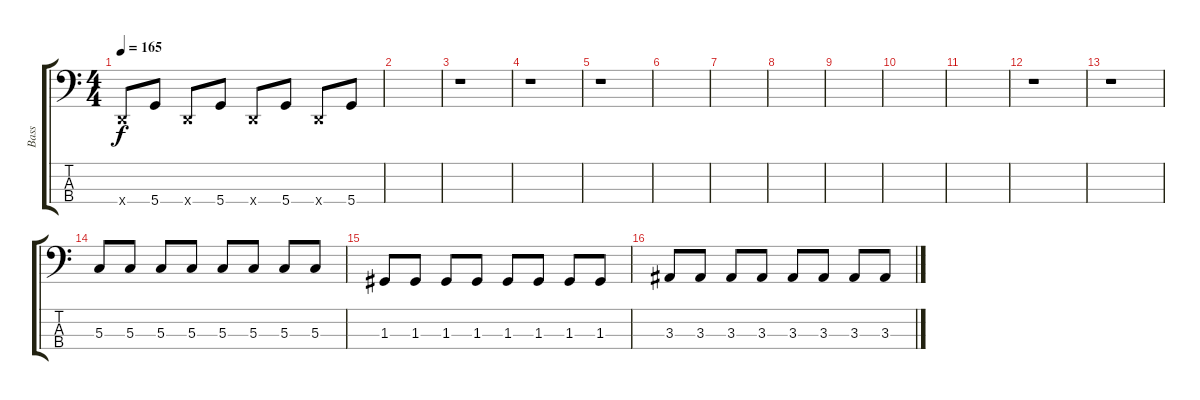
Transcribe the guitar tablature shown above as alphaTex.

\track ("Bass" "Bass") {instrument electricbasspick}
\staff {score tabs}
\tuning (F2 C2 G1 D1) {hide}
\ts (4 4)
\tempo 165
\clef f4
\ks c
0.4{x}.8{dy f} 5.4.8 0.4{x}.8 5.4.8 0.4{x}.8 5.4.8 0.4{x}.8 5.4.8 |
|
r.1 |
r.1 |
r.1 |
|
|
|
|
|
|
r.1 |
r.1 |
5.3.8 5.3.8 5.3.8 5.3.8 5.3.8 5.3.8 5.3.8 5.3.8 |
1.3.8 1.3.8 1.3.8 1.3.8 1.3.8 1.3.8 1.3.8 1.3.8 |
3.3.8 3.3.8 3.3.8 3.3.8 3.3.8 3.3.8 3.3.8 3.3.8
